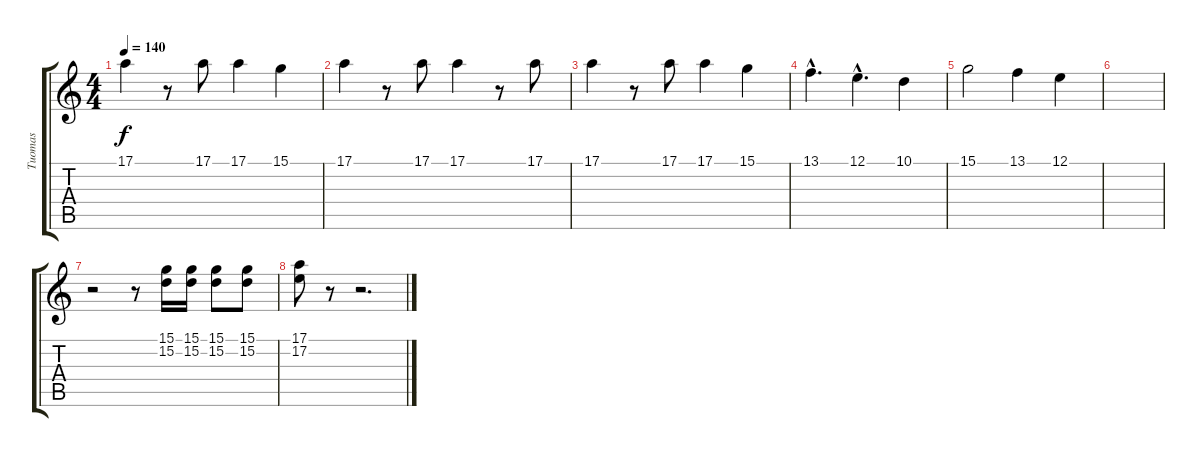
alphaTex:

\track ("Tuomas" "Tuomas") {instrument stringensemble1}
\staff {score tabs}
\tuning (E4 B3 G3 D3 A2 E2) {hide}
\ts (4 4)
\tempo 140
\clef g2
\ks c
17.1.4{dy f} r.8 17.1.8 17.1.4 15.1.4 |
17.1.4 r.8 17.1.8 17.1.4 r.8 17.1.8 |
17.1.4 r.8 17.1.8 17.1.4 15.1.4 |
13.1{hac}.4{d} 12.1{hac}.4{d} 10.1.4 |
15.1.2 13.1.4 12.1.4 |
|
r.2 r.8 (15.1 15.2).16 (15.1 15.2).16 (15.1 15.2).8 (15.1 15.2).8 |
(17.1 17.2).8 r.8 r.2{d}
